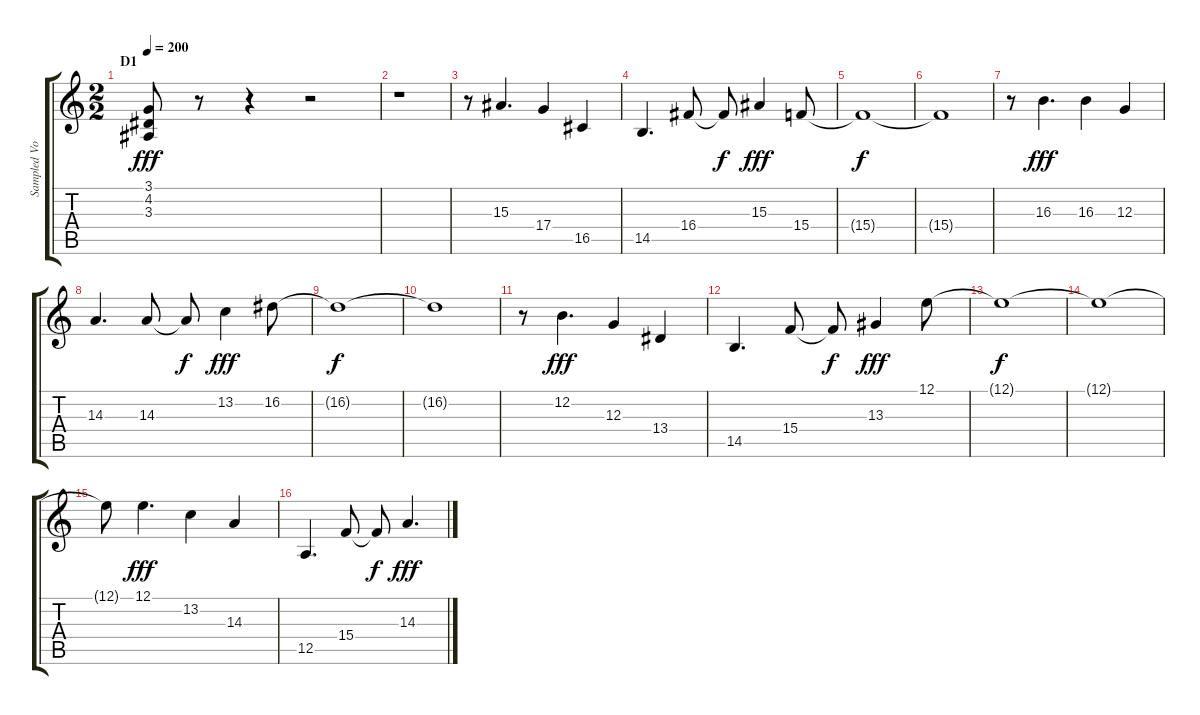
\track ("Sampled Voices" "Sampled Vo") {instrument synthvoice}
\staff {score tabs}
\tuning (E4 B3 G3 D3 A2 E2) {hide}
\ts (2 2)
\section ("" "D1")
\tempo 200
\clef g2
\ks c
(3.1 4.2 3.3).8{dy fff} r.8 r.4 r.2 |
r.1 |
r.8 15.3.4{d} 17.4.4 16.5.4 |
14.5.4{d} 16.4.8 16.4{t}.8{dy f} 15.3.4{dy fff} 15.4.8 |
15.4{t}.1{dy f} |
15.4{t}.1 |
r.8 16.3.4{d dy fff} 16.3.4 12.3.4 |
14.3.4{d} 14.3.8 14.3{t}.8{dy f} 13.2.4{dy fff} 16.2.8 |
16.2{t}.1{dy f} |
16.2{t}.1 |
r.8 12.2.4{d dy fff} 12.3.4 13.4.4 |
14.5.4{d} 15.4.8 15.4{t}.8{dy f} 13.3.4{dy fff} 12.1.8 |
12.1{t}.1{dy f} |
12.1{t}.1 |
12.1{t}.8 12.1.4{d dy fff} 13.2.4 14.3.4 |
12.5.4{d} 15.4.8 15.4{t}.8{dy f} 14.3.4{d dy fff}
